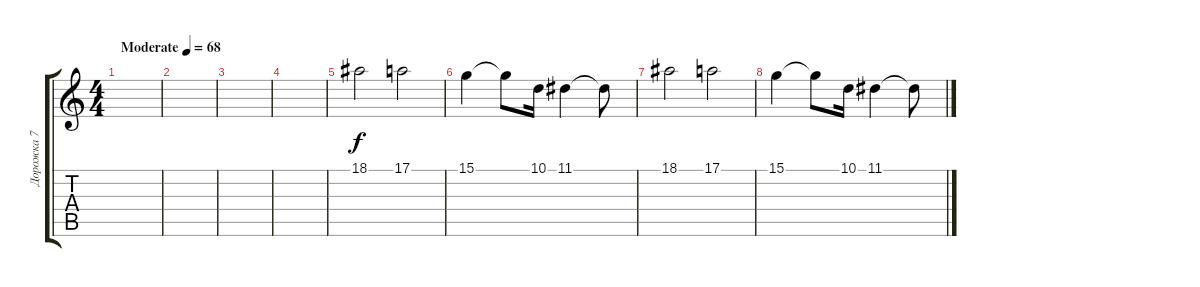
\track ("Дорожка 7" "Дорожка 7") {instrument electricgrandpiano}
\staff {score tabs}
\tuning (E4 B3 G3 D3 A2 E2) {hide}
\ts (4 4)
\tempo (68 "Moderate")
\clef g2
\ks c
|
|
|
|
18.1.2 17.1.2 |
15.1.4 15.1{t}.8 10.1.16 11.1.4 11.1{t}.8 |
18.1.2 17.1.2 |
15.1.4 15.1{t}.8 10.1.16 11.1.4 11.1{t}.8
